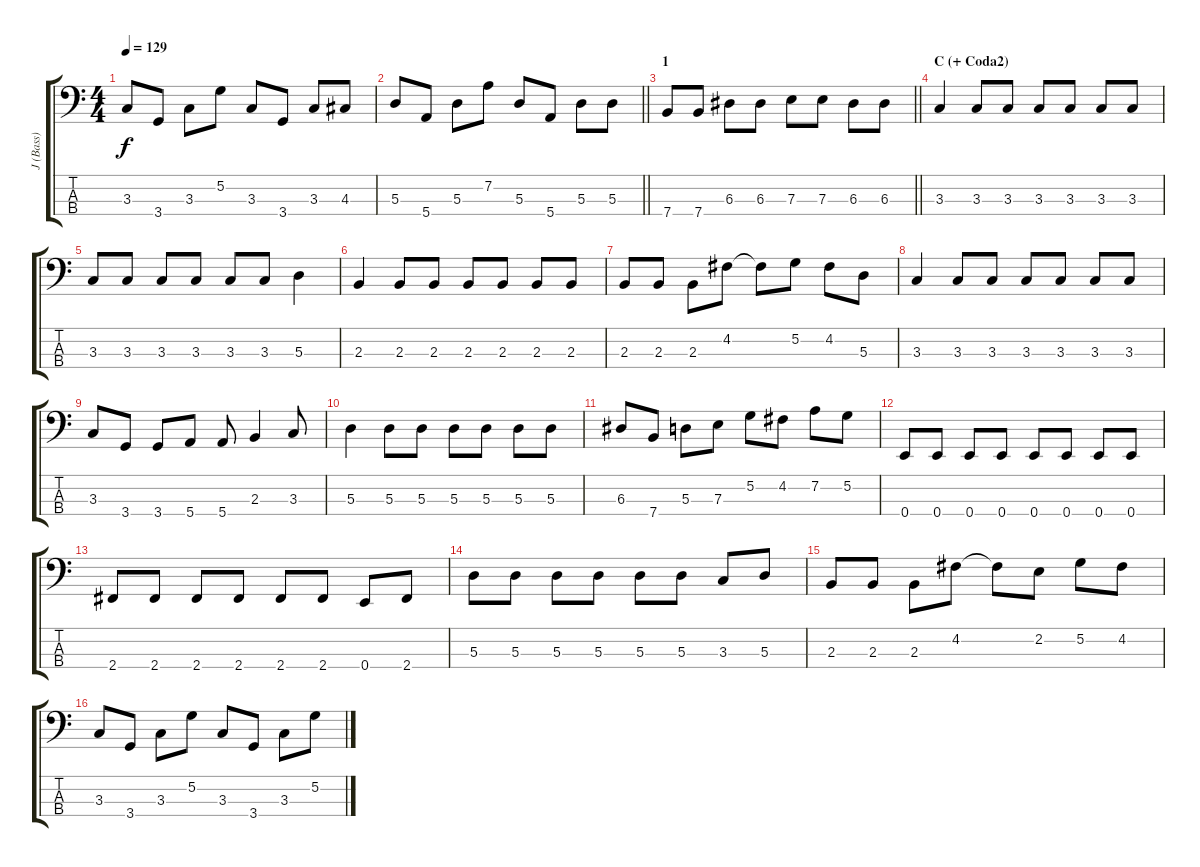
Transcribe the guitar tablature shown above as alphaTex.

\track ("J (Bass)" "J (Bass)") {instrument electricbassfinger}
\staff {score tabs}
\tuning (G2 D2 A1 E1) {hide}
\ts (4 4)
\tempo 129
\clef f4
\ks c
3.3.8{dy f} 3.4.8 3.3.8 5.2.8 3.3.8 3.4.8 3.3.8 4.3.8 |
\barLineRight lightlight
5.3.8 5.4.8 5.3.8 7.2.8 5.3.8 5.4.8 5.3.8 5.3.8 |
\section ("" "1")
\barLineRight lightlight
7.4.8 7.4.8 6.3.8 6.3.8 7.3.8 7.3.8 6.3.8 6.3.8 |
\section ("" "C (+ Coda2)")
3.3.4 3.3.8 3.3.8 3.3.8 3.3.8 3.3.8 3.3.8 |
3.3.8 3.3.8 3.3.8 3.3.8 3.3.8 3.3.8 5.3.4 |
2.3.4 2.3.8 2.3.8 2.3.8 2.3.8 2.3.8 2.3.8 |
2.3.8 2.3.8 2.3.8 4.2.8 4.2{t}.8 5.2.8 4.2.8 5.3.8 |
3.3.4 3.3.8 3.3.8 3.3.8 3.3.8 3.3.8 3.3.8 |
3.3.8 3.4.8 3.4.8 5.4.8 5.4.8 2.3.4 3.3.8 |
5.3.4 5.3.8 5.3.8 5.3.8 5.3.8 5.3.8 5.3.8 |
6.3.8 7.4.8 5.3.8 7.3.8 5.2.8 4.2.8 7.2.8 5.2.8 |
0.4.8 0.4.8 0.4.8 0.4.8 0.4.8 0.4.8 0.4.8 0.4.8 |
2.4.8 2.4.8 2.4.8 2.4.8 2.4.8 2.4.8 0.4.8 2.4.8 |
5.3.8 5.3.8 5.3.8 5.3.8 5.3.8 5.3.8 3.3.8 5.3.8 |
2.3.8 2.3.8 2.3.8 4.2.8 4.2{t}.8 2.2.8 5.2.8 4.2.8 |
3.3.8 3.4.8 3.3.8 5.2.8 3.3.8 3.4.8 3.3.8 5.2.8
